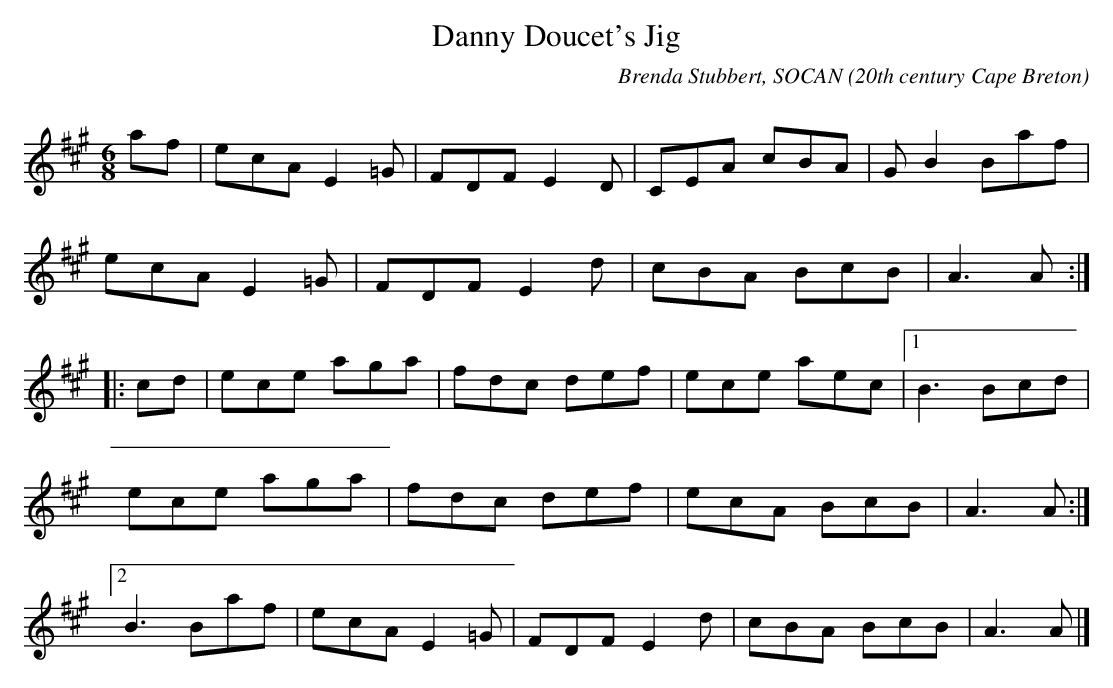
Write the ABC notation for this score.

X:1
T:Danny Doucet's Jig
C:Brenda Stubbert, SOCAN
O:20th century Cape Breton
Q:300
L:1/8
M:6/8
K:A
af|ecA E2 =G|FDF E2 D|CEA cBA|G B2 Baf|!
ecA E2 =G|FDF E2 d|cBA BcB|A3 A:|!
|:cd|ece aga|fdc def|ece aec|1B3 Bcd|!
ece aga|fdc def|ecA BcB|A3 A:|!
[2B3 Baf|ecA E2 =G|FDF E2 d|cBA BcB|A3 A|]!
